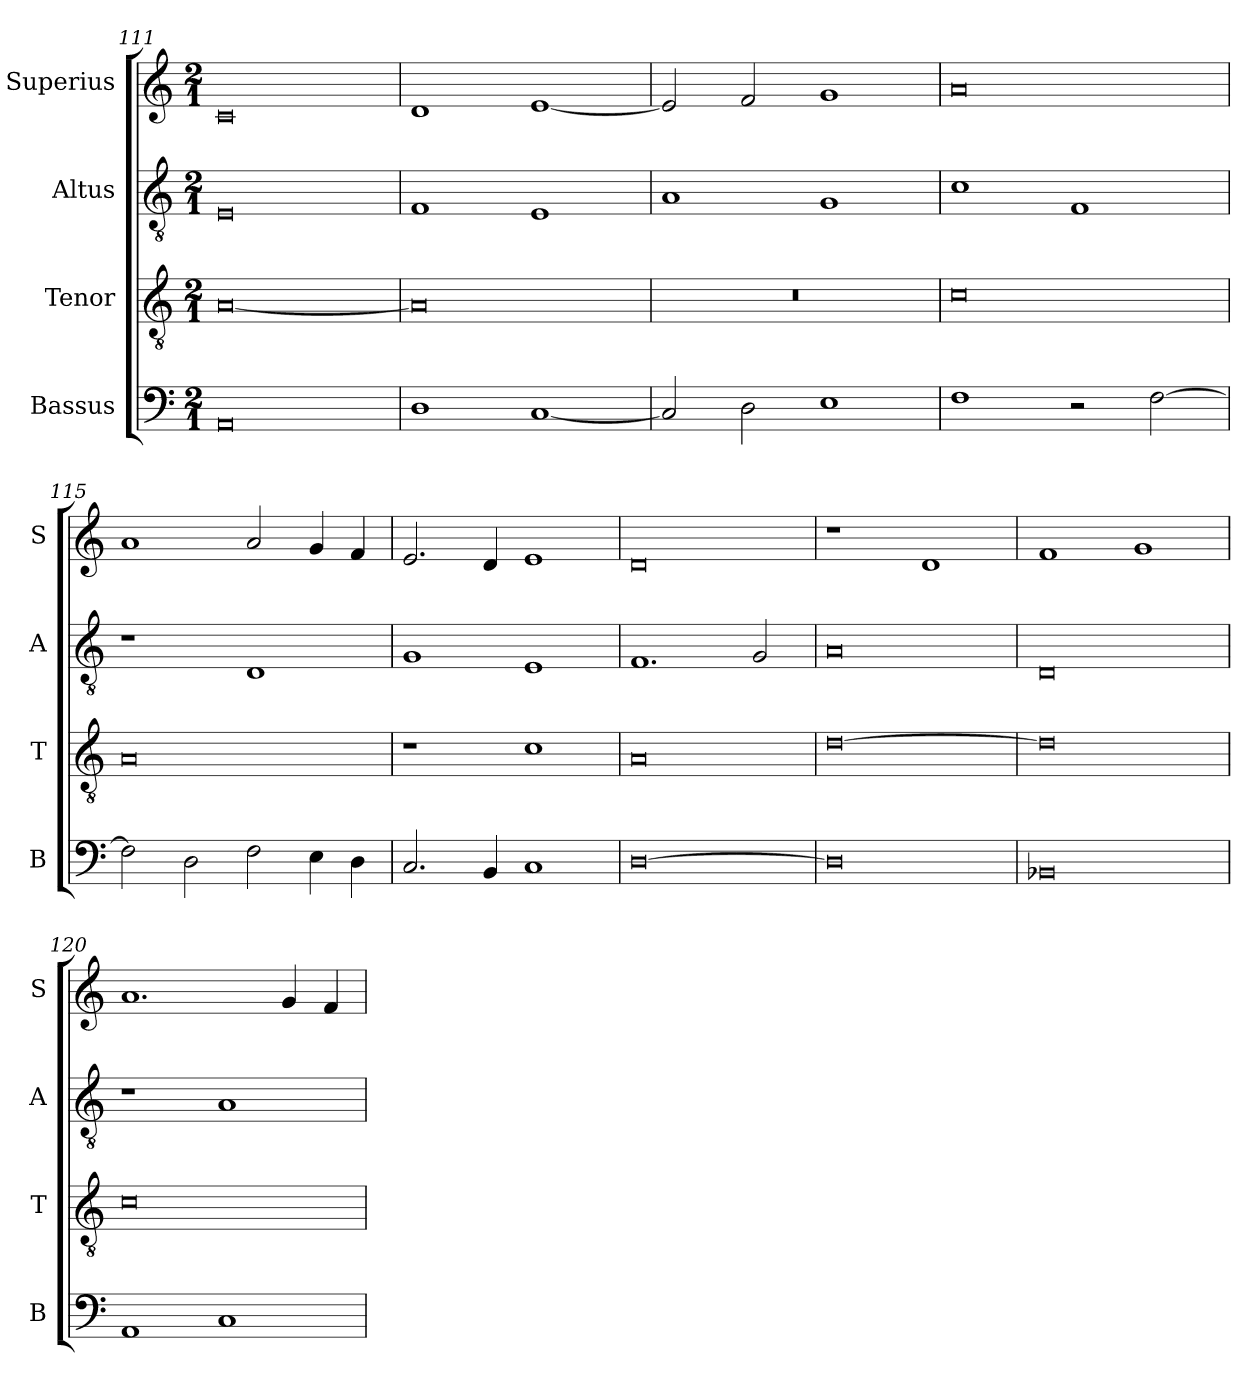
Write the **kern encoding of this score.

**kern	**kern	**kern	**kern
*part4	*part3	*part2	*part1
*staff4	*staff3	*staff2	*staff1
*I"Bassus	*I"Tenor	*I"Altus	*I"Superius
*I'B	*I'T	*I'A	*I'S
*clefF4	*clefGv2	*clefGv2	*clefG2
*k[]	*k[]	*k[]	*k[]
*M2/1	*M2/1	*M2/1	*M2/1
=111	=111	=111	=111
0AA	[0A	0E	0c
=112	=112	=112	=112
1D	0A]	1F	1d
[1C	.	1E	[1e
=113	=113	=113	=113
2C/]	0r	1A	2e/]
2D\	.	.	2f/
1E	.	1G	1g
=114	=114	=114	=114
1F	0c	1c	0a
2r	.	1F	.
[2F\	.	.	.
=115	=115	=115	=115
2F\]	0A	1r	1a
2D\	.	.	.
2F\	.	1D	2a/
4E\	.	.	4g/
4D\	.	.	4f/
=116	=116	=116	=116
2.C/	1r	1G	2.e/
4BB/	.	.	4d/
1C	1c	1E	1e
=117	=117	=117	=117
[0D	0A	1.F	0d
.	.	2G/	.
=118	=118	=118	=118
0D]	[0d	0A	1r
.	.	.	1d
=119	=119	=119	=119
0BB-X	0d]	0D	1f
.	.	.	1g
=120	=120	=120	=120
1AA	0c	1r	1.a
1C	.	1A	.
.	.	.	4g/
.	.	.	4f/
=	=	=	=
*-	*-	*-	*-
